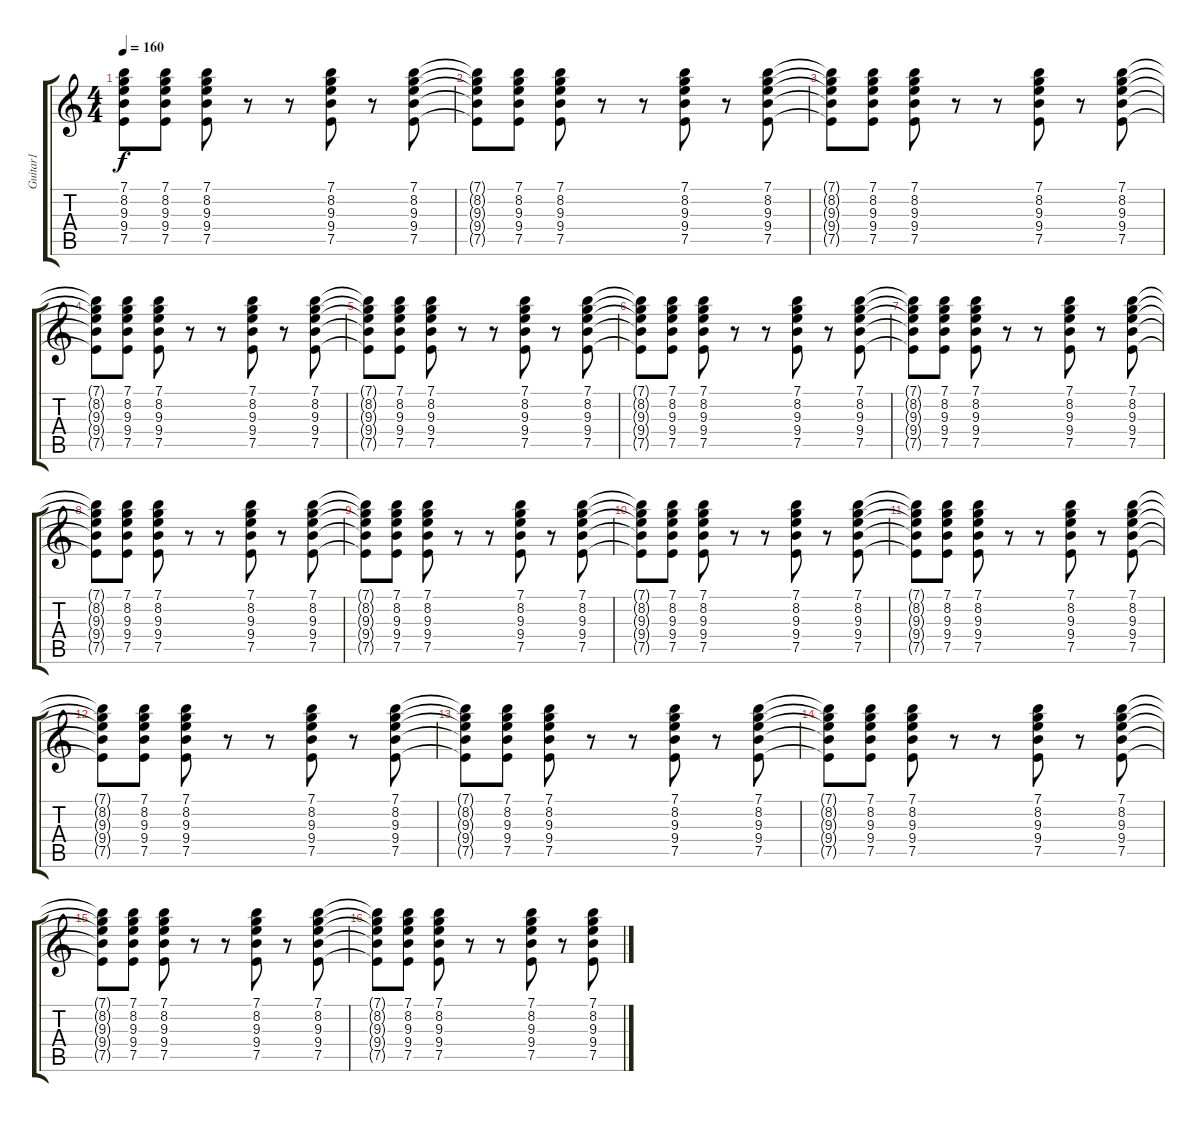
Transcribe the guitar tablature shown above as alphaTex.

\track ("Guitar1" "Guitar1") {instrument distortionguitar}
\staff {score tabs}
\tuning (E4 B3 G3 D3 A2 E2) {hide}
\ts (4 4)
\tempo 160
\clef g2
\ks c
(7.1{t} 8.2{t} 9.3{t} 9.4{t} 7.5{t}).8{dy f} (7.1 8.2 9.3 9.4 7.5).8 (7.1 8.2 9.3 9.4 7.5).8 r.8 r.8 (7.1 8.2 9.3 9.4 7.5).8 r.8 (7.1 8.2 9.3 9.4 7.5).8 |
(7.1{t} 8.2{t} 9.3{t} 9.4{t} 7.5{t}).8 (7.1 8.2 9.3 9.4 7.5).8 (7.1 8.2 9.3 9.4 7.5).8 r.8 r.8 (7.1 8.2 9.3 9.4 7.5).8 r.8 (7.1 8.2 9.3 9.4 7.5).8 |
(7.1{t} 8.2{t} 9.3{t} 9.4{t} 7.5{t}).8 (7.1 8.2 9.3 9.4 7.5).8 (7.1 8.2 9.3 9.4 7.5).8 r.8 r.8 (7.1 8.2 9.3 9.4 7.5).8 r.8 (7.1 8.2 9.3 9.4 7.5).8 |
(7.1{t} 8.2{t} 9.3{t} 9.4{t} 7.5{t}).8 (7.1 8.2 9.3 9.4 7.5).8 (7.1 8.2 9.3 9.4 7.5).8 r.8 r.8 (7.1 8.2 9.3 9.4 7.5).8 r.8 (7.1 8.2 9.3 9.4 7.5).8 |
(7.1{t} 8.2{t} 9.3{t} 9.4{t} 7.5{t}).8 (7.1 8.2 9.3 9.4 7.5).8 (7.1 8.2 9.3 9.4 7.5).8 r.8 r.8 (7.1 8.2 9.3 9.4 7.5).8 r.8 (7.1 8.2 9.3 9.4 7.5).8 |
(7.1{t} 8.2{t} 9.3{t} 9.4{t} 7.5{t}).8 (7.1 8.2 9.3 9.4 7.5).8 (7.1 8.2 9.3 9.4 7.5).8 r.8 r.8 (7.1 8.2 9.3 9.4 7.5).8 r.8 (7.1 8.2 9.3 9.4 7.5).8 |
(7.1{t} 8.2{t} 9.3{t} 9.4{t} 7.5{t}).8 (7.1 8.2 9.3 9.4 7.5).8 (7.1 8.2 9.3 9.4 7.5).8 r.8 r.8 (7.1 8.2 9.3 9.4 7.5).8 r.8 (7.1 8.2 9.3 9.4 7.5).8 |
(7.1{t} 8.2{t} 9.3{t} 9.4{t} 7.5{t}).8 (7.1 8.2 9.3 9.4 7.5).8 (7.1 8.2 9.3 9.4 7.5).8 r.8 r.8 (7.1 8.2 9.3 9.4 7.5).8 r.8 (7.1 8.2 9.3 9.4 7.5).8 |
(7.1{t} 8.2{t} 9.3{t} 9.4{t} 7.5{t}).8 (7.1 8.2 9.3 9.4 7.5).8 (7.1 8.2 9.3 9.4 7.5).8 r.8 r.8 (7.1 8.2 9.3 9.4 7.5).8 r.8 (7.1 8.2 9.3 9.4 7.5).8 |
(7.1{t} 8.2{t} 9.3{t} 9.4{t} 7.5{t}).8 (7.1 8.2 9.3 9.4 7.5).8 (7.1 8.2 9.3 9.4 7.5).8 r.8 r.8 (7.1 8.2 9.3 9.4 7.5).8 r.8 (7.1 8.2 9.3 9.4 7.5).8 |
(7.1{t} 8.2{t} 9.3{t} 9.4{t} 7.5{t}).8 (7.1 8.2 9.3 9.4 7.5).8 (7.1 8.2 9.3 9.4 7.5).8 r.8 r.8 (7.1 8.2 9.3 9.4 7.5).8 r.8 (7.1 8.2 9.3 9.4 7.5).8 |
(7.1{t} 8.2{t} 9.3{t} 9.4{t} 7.5{t}).8 (7.1 8.2 9.3 9.4 7.5).8 (7.1 8.2 9.3 9.4 7.5).8 r.8 r.8 (7.1 8.2 9.3 9.4 7.5).8 r.8 (7.1 8.2 9.3 9.4 7.5).8 |
(7.1{t} 8.2{t} 9.3{t} 9.4{t} 7.5{t}).8 (7.1 8.2 9.3 9.4 7.5).8 (7.1 8.2 9.3 9.4 7.5).8 r.8 r.8 (7.1 8.2 9.3 9.4 7.5).8 r.8 (7.1 8.2 9.3 9.4 7.5).8 |
(7.1{t} 8.2{t} 9.3{t} 9.4{t} 7.5{t}).8 (7.1 8.2 9.3 9.4 7.5).8 (7.1 8.2 9.3 9.4 7.5).8 r.8 r.8 (7.1 8.2 9.3 9.4 7.5).8 r.8 (7.1 8.2 9.3 9.4 7.5).8 |
(7.1{t} 8.2{t} 9.3{t} 9.4{t} 7.5{t}).8 (7.1 8.2 9.3 9.4 7.5).8 (7.1 8.2 9.3 9.4 7.5).8 r.8 r.8 (7.1 8.2 9.3 9.4 7.5).8 r.8 (7.1 8.2 9.3 9.4 7.5).8 |
(7.1{t} 8.2{t} 9.3{t} 9.4{t} 7.5{t}).8 (7.1 8.2 9.3 9.4 7.5).8 (7.1 8.2 9.3 9.4 7.5).8 r.8 r.8 (7.1 8.2 9.3 9.4 7.5).8 r.8 (7.1 8.2 9.3 9.4 7.5).8
